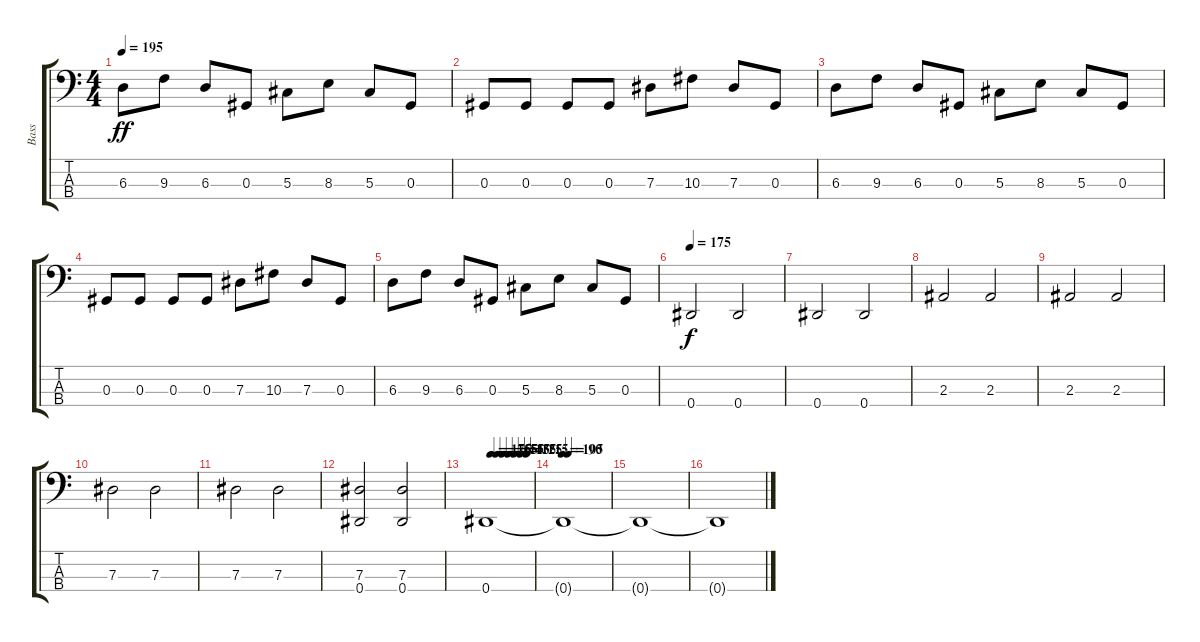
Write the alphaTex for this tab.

\track ("Bass" "Bass") {instrument electricbasspick}
\staff {score tabs}
\tuning (Gb2 Db2 Ab1 Eb1) {hide}
\ts (4 4)
\tempo 195
\clef f4
\ks c
6.3.8{dy ff} 9.3.8 6.3.8 0.3.8 5.3.8 8.3.8 5.3.8 0.3.8 |
0.3.8 0.3.8 0.3.8 0.3.8 7.3.8 10.3.8 7.3.8 0.3.8 |
6.3.8 9.3.8 6.3.8 0.3.8 5.3.8 8.3.8 5.3.8 0.3.8 |
0.3.8 0.3.8 0.3.8 0.3.8 7.3.8 10.3.8 7.3.8 0.3.8 |
6.3.8 9.3.8 6.3.8 0.3.8 5.3.8 8.3.8 5.3.8 0.3.8 |
\tempo 175
0.4.2{dy f} 0.4.2 |
0.4.2 0.4.2 |
2.3.2 2.3.2 |
2.3.2 2.3.2 |
7.3.2 7.3.2 |
7.3.2 7.3.2 |
(7.3 0.4).2 (7.3 0.4).2 |
\tempo (175 0.125)
\tempo (165 0.25)
\tempo (155 0.375)
\tempo (145 0.5)
\tempo (135 0.625)
\tempo (125 0.75)
\tempo (115 0.875)
0.4.1 |
\tempo 105
\tempo (90 0.125)
0.4{t}.1 |
0.4{t}.1 |
0.4{t}.1
